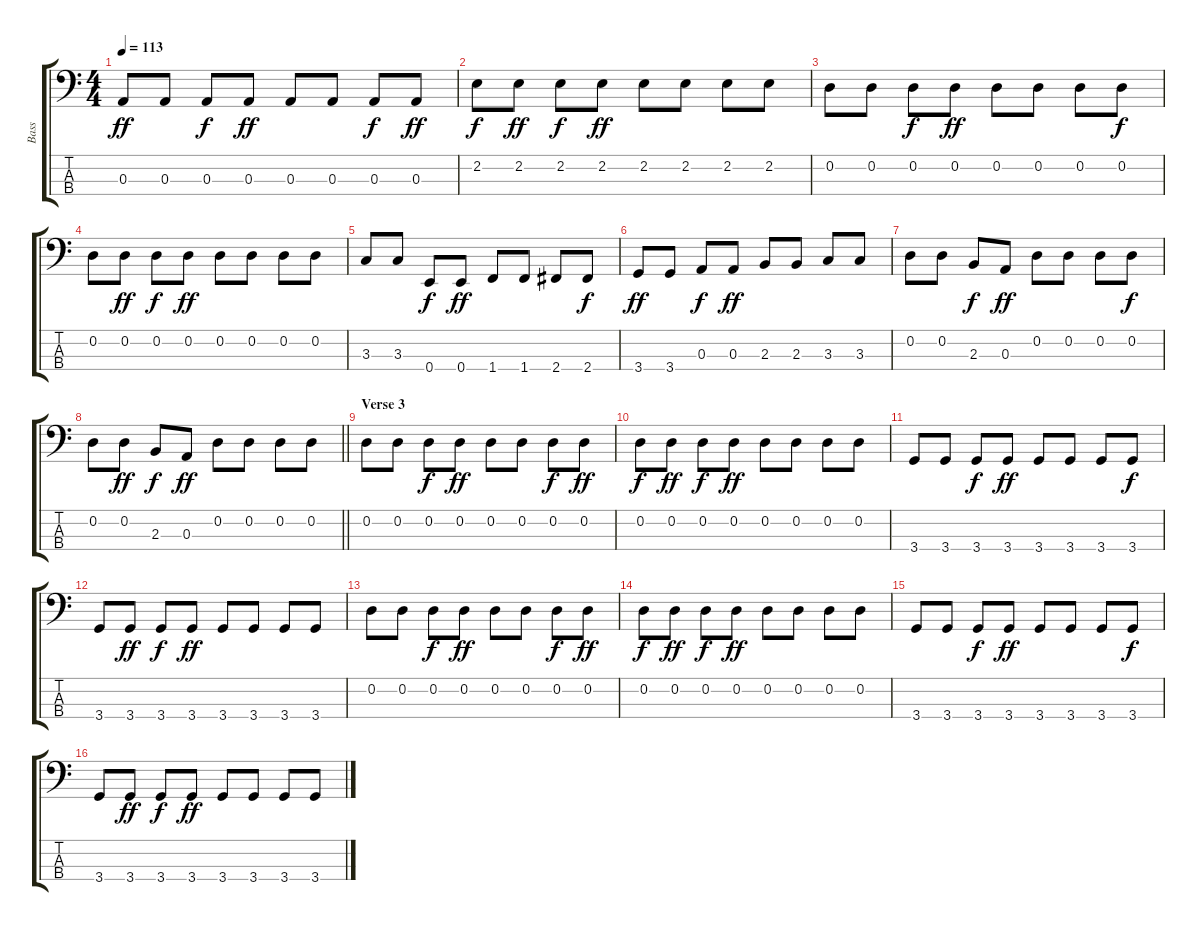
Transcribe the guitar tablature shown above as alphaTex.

\track ("Bass" "Bass") {instrument electricbassfinger}
\staff {score tabs}
\tuning (G2 D2 A1 E1) {hide}
\ts (4 4)
\tempo 113
\clef f4
\ks c
0.3.8{dy ff} 0.3.8 0.3.8{dy f} 0.3.8{dy ff} 0.3.8 0.3.8 0.3.8{dy f} 0.3.8{dy ff} |
2.2.8{dy f} 2.2.8{dy ff} 2.2.8{dy f} 2.2.8{dy ff} 2.2.8 2.2.8 2.2.8 2.2.8 |
0.2.8 0.2.8 0.2.8{dy f} 0.2.8{dy ff} 0.2.8 0.2.8 0.2.8 0.2.8{dy f} |
0.2.8 0.2.8{dy ff} 0.2.8{dy f} 0.2.8{dy ff} 0.2.8 0.2.8 0.2.8 0.2.8 |
3.3.8 3.3.8 0.4.8{dy f} 0.4.8{dy ff} 1.4.8 1.4.8 2.4.8 2.4.8{dy f} |
3.4.8{dy ff} 3.4.8 0.3.8{dy f} 0.3.8{dy ff} 2.3.8 2.3.8 3.3.8 3.3.8 |
0.2.8 0.2.8 2.3.8{dy f} 0.3.8{dy ff} 0.2.8 0.2.8 0.2.8 0.2.8{dy f} |
\barLineRight lightlight
0.2.8 0.2.8{dy ff} 2.3.8{dy f} 0.3.8{dy ff} 0.2.8 0.2.8 0.2.8 0.2.8 |
\section ("" "Verse 3")
0.2.8 0.2.8 0.2.8{dy f} 0.2.8{dy ff} 0.2.8 0.2.8 0.2.8{dy f} 0.2.8{dy ff} |
0.2.8{dy f} 0.2.8{dy ff} 0.2.8{dy f} 0.2.8{dy ff} 0.2.8 0.2.8 0.2.8 0.2.8 |
3.4.8 3.4.8 3.4.8{dy f} 3.4.8{dy ff} 3.4.8 3.4.8 3.4.8 3.4.8{dy f} |
3.4.8 3.4.8{dy ff} 3.4.8{dy f} 3.4.8{dy ff} 3.4.8 3.4.8 3.4.8 3.4.8 |
0.2.8 0.2.8 0.2.8{dy f} 0.2.8{dy ff} 0.2.8 0.2.8 0.2.8{dy f} 0.2.8{dy ff} |
0.2.8{dy f} 0.2.8{dy ff} 0.2.8{dy f} 0.2.8{dy ff} 0.2.8 0.2.8 0.2.8 0.2.8 |
3.4.8 3.4.8 3.4.8{dy f} 3.4.8{dy ff} 3.4.8 3.4.8 3.4.8 3.4.8{dy f} |
3.4.8 3.4.8{dy ff} 3.4.8{dy f} 3.4.8{dy ff} 3.4.8 3.4.8 3.4.8 3.4.8
